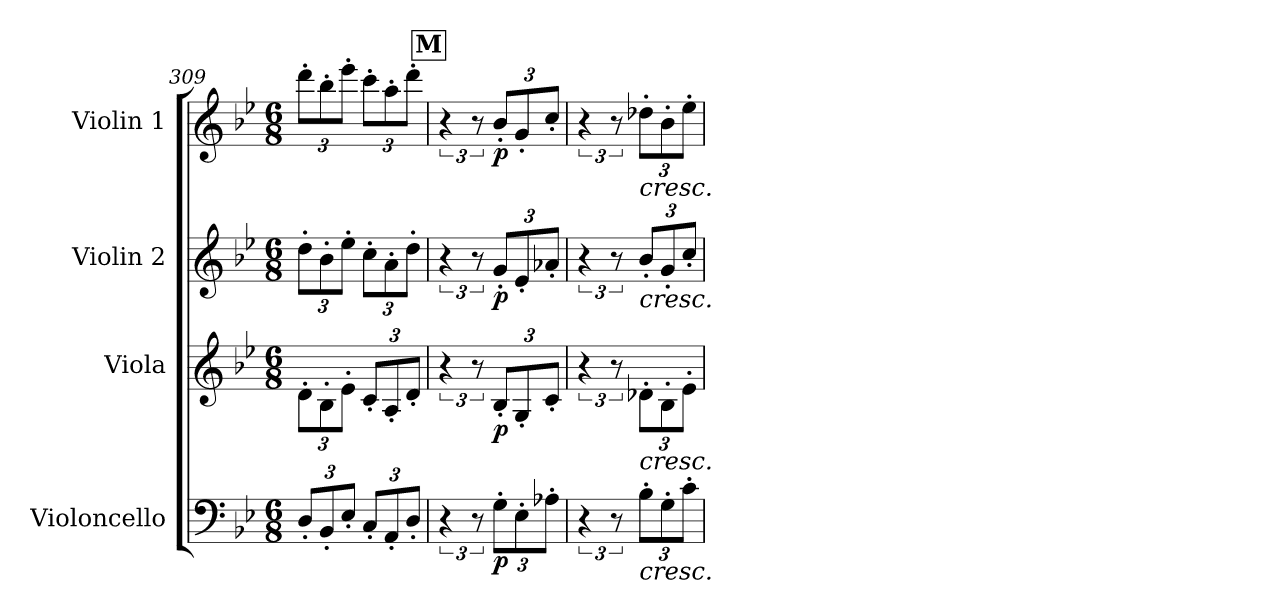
**kern	**dynam	**kern	**dynam	**kern	**dynam	**kern	**dynam
*part4	*part4	*part3	*part3	*part2	*part2	*part1	*part1
*staff4	*staff4	*staff3	*staff3	*staff2	*staff2	*staff1	*staff1
*I"Violoncello	*	*I"Viola	*	*I"Violin 2	*	*I"Violin 1	*
*I'Vc	*	*I'Vla	*	*I'Vln	*	*I'Vln	*
*clefF4	*	*clefG2	*	*clefG2	*	*clefG2	*
*k[b-e-]	*	*k[b-e-]	*	*k[b-e-]	*	*k[b-e-]	*
*M6/8	*	*M6/8	*	*M6/8	*	*M6/8	*
=309	=309	=309	=309	=309	=309	=309	=309
12D'/L	.	12d'\L	.	12dd'\L	.	12ddd'\L	.
12BB-'/	.	12B-'\	.	12b-'\	.	12bb-'\	.
12E-'/J	.	12e-'\J	.	12ee-'\J	.	12eee-'\J	.
12C'/L	.	12c'/L	.	12cc'\L	.	12ccc'\L	.
12AA'/	.	12A'/	.	12a'\	.	12aa'\	.
12D'/J	.	12d'/J	.	12dd'\J	.	12ddd'\J	.
!!LO:REH:place=s1:a:B:cj:fs=14:t=M
=310	=310	=310	=310	=310	=310	=310	=310
6r	.	6r	.	6r	.	6r	.
12r	.	12r	.	12r	.	12r	.
!	!LO:DY:b	!	!LO:DY:b	!	!LO:DY:b	!	!LO:DY:b
12G'\L	p	12B-'/L	p	12g'/L	p	12b-'/L	p
12E-'\	.	12G'/	.	12e-'/	.	12g'/	.
12A-X'\J	.	12c'/J	.	12a-X'/J	.	12cc'/J	.
!!LO:LB:g=z
=311	=311	=311	=311	=311	=311	=311	=311
6r	.	6r	.	6r	.	6r	.
12r	.	12r	.	12r	.	12r	.
!	!	!	!	!	!	!LO:TX:b:i:t=cresc.	!
!	!	!	!	!LO:TX:b:i:t=cresc.	!	!	!
!	!	!LO:TX:b:i:t=cresc.	!	!	!	!	!
!LO:TX:b:i:t=cresc.	!	!	!	!	!	!	!
12B-'\L	.	12d-X'\L	.	12b-'/L	.	12dd-X'\L	.
12G'\	.	12B-'\	.	12g'/	.	12b-'\	.
12c'\J	.	12e-'\J	.	12cc'/J	.	12ee-'\J	.
=	=	=	=	=	=	=	=
*-	*-	*-	*-	*-	*-	*-	*-
